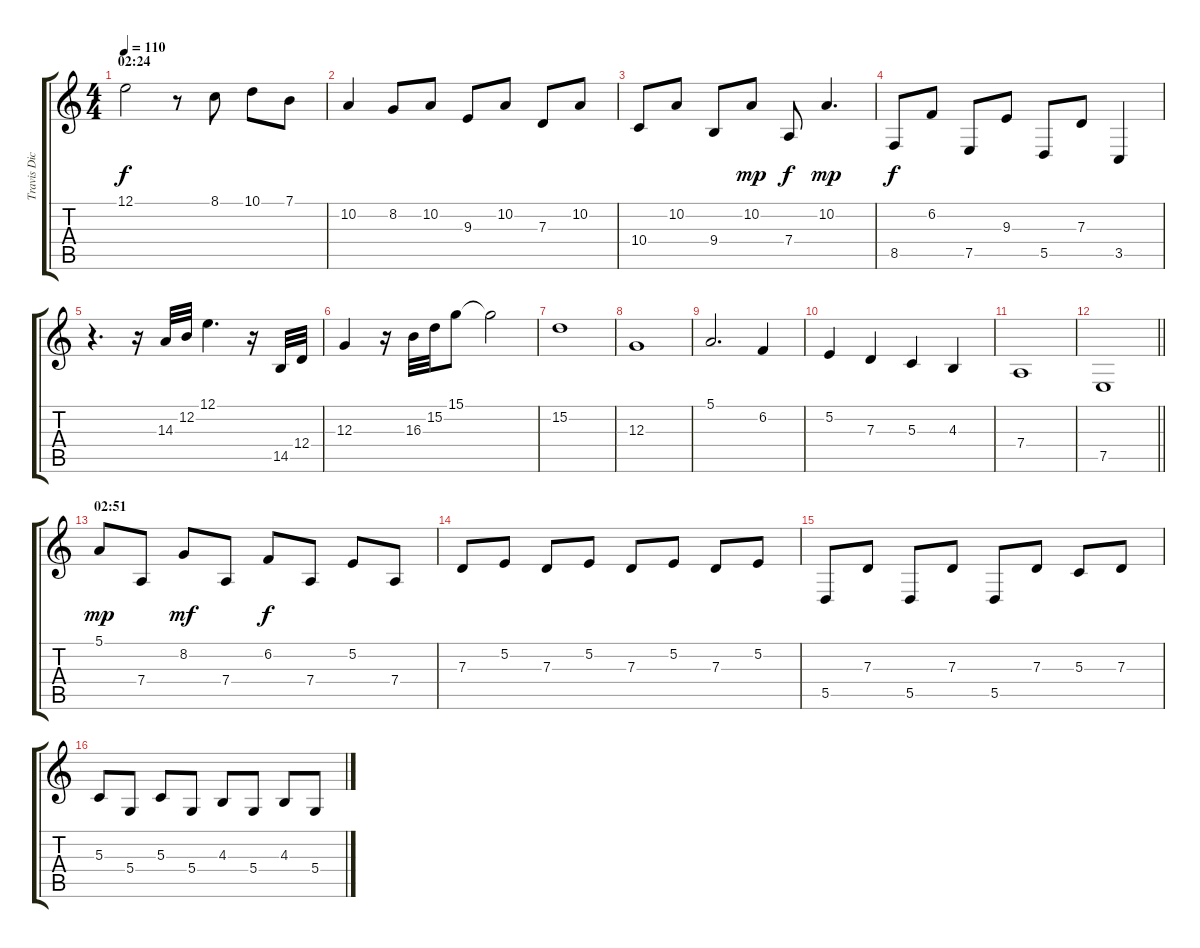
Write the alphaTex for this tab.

\track ("Travis Dickerson 1" "Travis Dic") {instrument electricpiano1}
\staff {score tabs}
\tuning (E4 B3 G3 D3 A2 E2) {hide}
\ts (4 4)
\section ("" "02:24")
\tempo 110
\clef g2
\ks c
12.1{t}.2{dy f} r.8 8.1.8 10.1.8 7.1.8 |
10.2.4 8.2.8 10.2.8 9.3.8 10.2.8 7.3.8 10.2.8 |
10.4.8 10.2.8 9.4.8 10.2.8{dy mp} 7.4.8{dy f} 10.2.4{d dy mp} |
8.5.8{dy f} 6.2.8 7.5.8 9.3.8 5.5.8 7.3.8 3.5.4 |
r.4{d} r.16 14.3.32 12.2.32 12.1.4{d} r.16 14.5.32 12.4.32 |
12.3.4 r.16 16.3.32 15.2.32 15.1.8 15.1{t}.2 |
15.2.1 |
12.3.1 |
5.1.2{d} 6.2.4 |
5.2.4 7.3.4 5.3.4 4.3.4 |
7.4.1 |
\barLineRight lightlight
7.5.1 |
\section ("" "02:51")
5.1.8{dy mp} 7.4.8 8.2.8{dy mf} 7.4.8 6.2.8{dy f} 7.4.8 5.2.8 7.4.8 |
7.3.8 5.2.8 7.3.8 5.2.8 7.3.8 5.2.8 7.3.8 5.2.8 |
5.5.8 7.3.8 5.5.8 7.3.8 5.5.8 7.3.8 5.3.8 7.3.8 |
5.3.8 5.4.8 5.3.8 5.4.8 4.3.8 5.4.8 4.3.8 5.4.8
